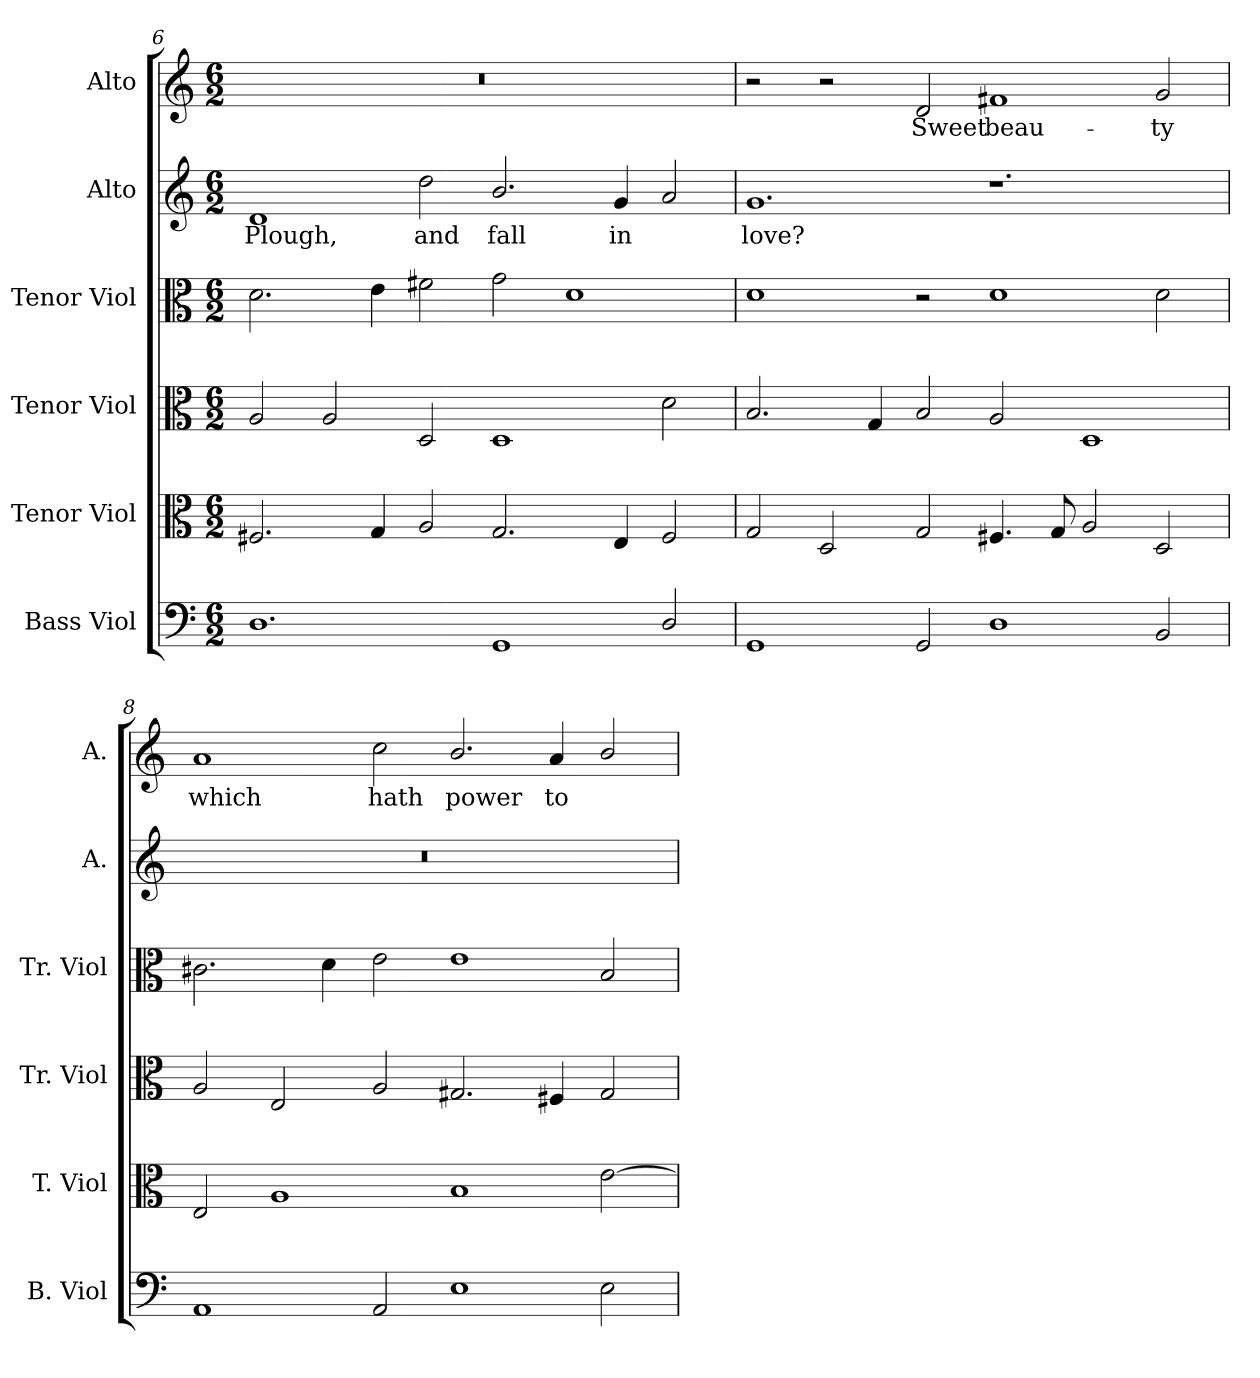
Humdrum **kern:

**kern	**kern	**kern	**kern	**kern	**text	**kern	**text
*part6	*part5	*part4	*part3	*part2	*part2	*part1	*part1
*staff6	*staff5	*staff4	*staff3	*staff2	*staff2	*staff1	*staff1
*I"Bass Viol	*I"Tenor Viol	*I"Tenor Viol	*I"Tenor Viol	*I"Alto	*	*I"Alto	*
*I'B. Viol	*I'T. Viol	*I'Tr. Viol	*I'Tr. Viol	*I'A.	*	*I'A.	*
*clefF4	*clefC3	*clefC3	*clefC3	*clefG2	*	*clefG2	*
*k[]	*k[]	*k[]	*k[]	*k[]	*	*k[]	*
*C:	*C:	*C:	*C:	*C:	*	*C:	*
*M6/2	*M6/2	*M6/2	*M6/2	*M6/2	*	*M6/2	*
=6	=6	=6	=6	=6	=6	=6	=6
!	!	!	!	!	!LO:LY:b:color=#000000	!LO:N:vis=1	!
1.Di	2.F#Xi/	2Ai/	2.di\	1di	Plough,	0.r	.
.	.	2Ai/	.	.	.	.	.
.	4Gi/	.	4ei\	.	.	.	.
!	!	!	!	!	!LO:LY:b:color=#000000	!	!
.	2Ai/	2Di/	2f#Xi\	2ddi\	and	.	.
!	!	!	!	!	!LO:LY:b:color=#000000	!	!
1GGi	2.Gi/	1Di	2gi\	2.bi/	fall	.	.
.	.	.	1di	.	.	.	.
!	!	!	!	!	!LO:LY:b:color=#000000	!	!
.	4Ei/	.	.	4gi/	in	.	.
2Di/	2F#i/	2di\	.	2ai/	.	.	.
=7	=7	=7	=7	=7	=7	=7	=7
!	!	!	!	!	!LO:LY:b:color=#000000	!	!
1GGi	2Gi/	2.Bi/	1di	1.gi	love?	2r	.
.	2Di/	.	.	.	.	2r	.
.	.	4Gi/	.	.	.	.	.
!	!	!	!	!	!	!	!LO:LY:b:color=#000000
2GGi/	2Gi/	2Bi/	2r	.	.	2di/	Sweet
!	!	!	!	!	!	!	!LO:LY:b:color=#000000
1Di	4.F#Xi/	2Ai/	1di	1.r	.	1f#Xi	beau-
.	8Gi/	.	.	.	.	.	.
.	2Ai/	1Di	.	.	.	.	.
!	!	!	!	!	!	!	!LO:LY:b:color=#000000
2BBi/	2Di/	.	2di\	.	.	2gi/	-ty
!!LO:PB:g=z
=8	=8	=8	=8	=8	=8	=8	=8
!	!	!	!	!LO:N:vis=1	!	!	!
!	!	!	!	!	!	!	!LO:LY:b:color=#000000
1AAi	2Ei/	2Ai/	2.c#Xi\	0.r	.	1ai	which
.	1Ai	2Ei/	.	.	.	.	.
.	.	.	4di\	.	.	.	.
!	!	!	!	!	!	!	!LO:LY:b:color=#000000
2AAi/	.	2Ai/	2ei\	.	.	2cci\	hath
!	!	!	!	!	!	!	!LO:LY:b:color=#000000
1Ei	1Bi	2.G#Xi/	1ei	.	.	2.bi/	power
!	!	!	!	!	!	!	!LO:LY:b:color=#000000
.	.	4F#Xi/	.	.	.	4ai/	to
2Ei\	[2ei\	2G#i/	2Bi/	.	.	2bi/	.
=	=	=	=	=	=	=	=
*-	*-	*-	*-	*-	*-	*-	*-
